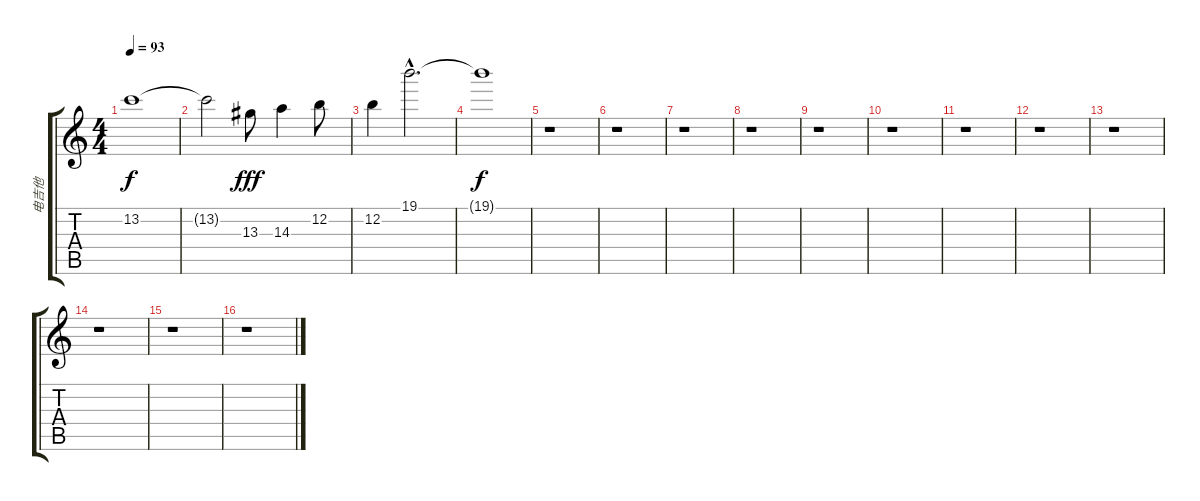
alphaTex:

\track ("电吉他" "电吉他") {instrument overdrivenguitar}
\staff {score tabs}
\tuning (E4 B3 G3 D3 A2 E2) {hide}
\ts (4 4)
\tempo 93
\clef g2
\ks c
13.2.1{dy f} |
13.2{t}.2 13.3.8{dy fff} 14.3.4 12.2.8 |
12.2.4 19.1{hac}.2{d} |
19.1{t}.1{dy f} |
r.1 |
r.1 |
r.1 |
r.1 |
r.1 |
r.1 |
r.1 |
r.1 |
r.1 |
r.1 |
r.1 |
r.1
